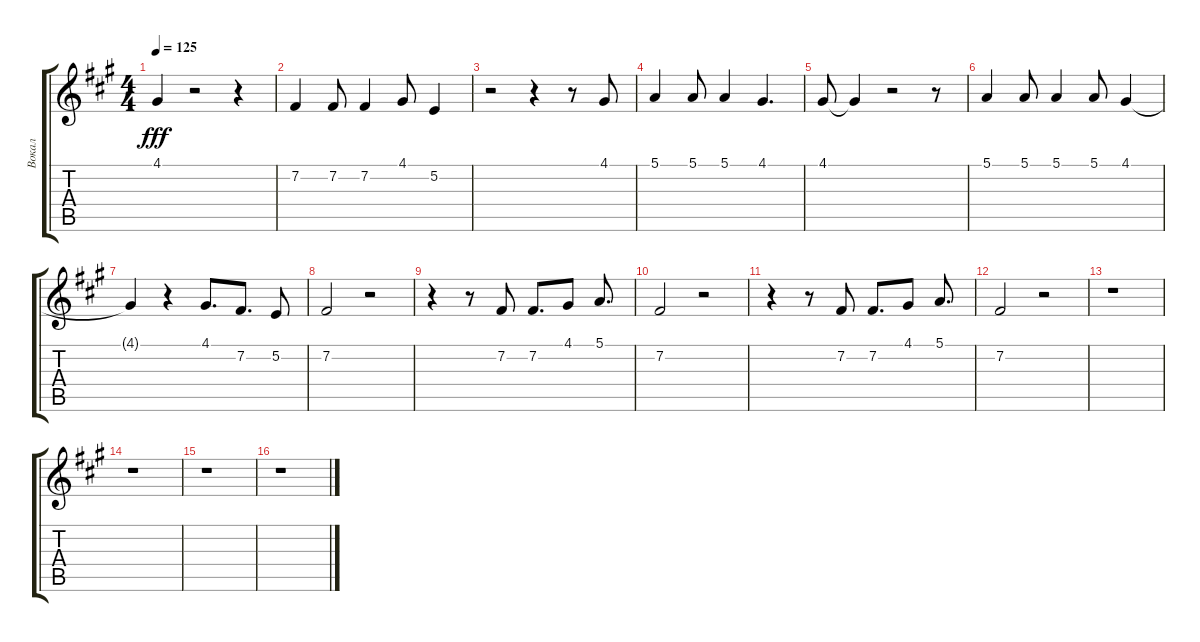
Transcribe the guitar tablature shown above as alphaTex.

\track ("Вокал" "Вокал") {instrument fx7echoes}
\staff {score tabs}
\tuning (E4 B3 G3 D3 A2 E2) {hide}
\ts (4 4)
\tempo 125
\clef g2
\ks f#minor
4.1.4{dy fff} r.2 r.4 |
7.2.4 7.2.8 7.2.4 4.1.8 5.2.4 |
r.2 r.4 r.8 4.1.8 |
5.1.4 5.1.8 5.1.4 4.1.4{d} |
4.1.8 4.1{t}.4 r.2 r.8 |
5.1.4 5.1.8 5.1.4 5.1.8 4.1.4 |
4.1{t}.4 r.4 4.1.8{d} 7.2.8{d} 5.2.8 |
7.2.2 r.2 |
r.4 r.8 7.2.8 7.2.8{d} 4.1.8 5.1.8{d} |
7.2.2 r.2 |
r.4 r.8 7.2.8 7.2.8{d} 4.1.8 5.1.8{d} |
7.2.2 r.2 |
r.1 |
r.1 |
r.1 |
r.1
